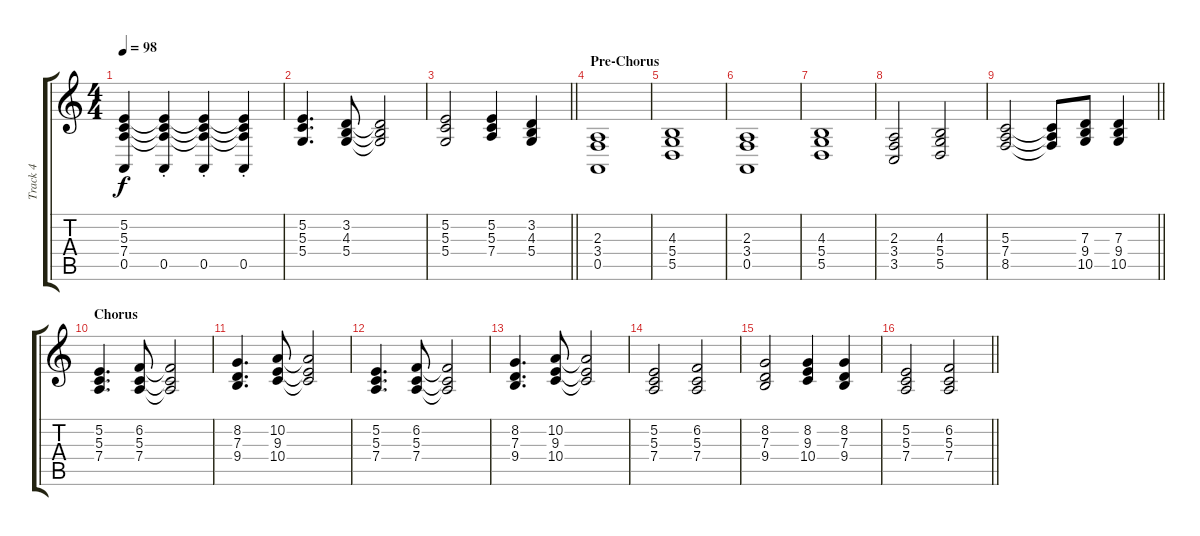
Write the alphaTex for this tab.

\track ("Track 4" "Track 4") {instrument lead3calliope}
\staff {score tabs}
\tuning (E4 B3 G3 D3 A2 E2) {hide}
\ts (4 4)
\tempo 98
\clef g2
\ks c
(5.2 5.3 7.4 0.5).4{dy f} (5.2{t} 5.3{t} 7.4{t} 0.5{st}).4 (5.2{t} 5.3{t} 7.4{t} 0.5{st}).4 (5.2{t} 5.3{t} 7.4{t} 0.5{st}).4 |
(5.2 5.3 5.4).4{d} (3.2 4.3 5.4).8 (3.2{t} 4.3{t} 5.4{t}).2 |
\barLineRight lightlight
(5.2 5.3 5.4).2 (5.2 5.3 7.4).4 (3.2 4.3 5.4).4 |
\section ("" "Pre-Chorus")
(2.3 3.4 0.5).1 |
(4.3 5.4 5.5).1 |
(2.3 3.4 0.5).1 |
(4.3 5.4 5.5).1 |
(2.3 3.4 3.5).2 (4.3 5.4 5.5).2 |
\barLineRight lightlight
(5.3 7.4 8.5).2 (5.3{t} 7.4{t} 8.5{t}).8 (7.3 9.4 10.5).8 (7.3 9.4 10.5).4 |
\section ("" "Chorus")
(5.2 5.3 7.4).4{d} (6.2 5.3 7.4).8 (6.2{t} 5.3{t} 7.4{t}).2 |
(8.2 7.3 9.4).4{d} (10.2 9.3 10.4).8 (10.2{t} 9.3{t} 10.4{t}).2 |
(5.2 5.3 7.4).4{d} (6.2 5.3 7.4).8 (6.2{t} 5.3{t} 7.4{t}).2 |
(8.2 7.3 9.4).4{d} (10.2 9.3 10.4).8 (10.2{t} 9.3{t} 10.4{t}).2 |
(5.2 5.3 7.4).2 (6.2 5.3 7.4).2 |
(8.2 7.3 9.4).2 (8.2 9.3 10.4).4 (8.2 7.3 9.4).4 |
\barLineRight lightlight
(5.2 5.3 7.4).2 (6.2 5.3 7.4).2
